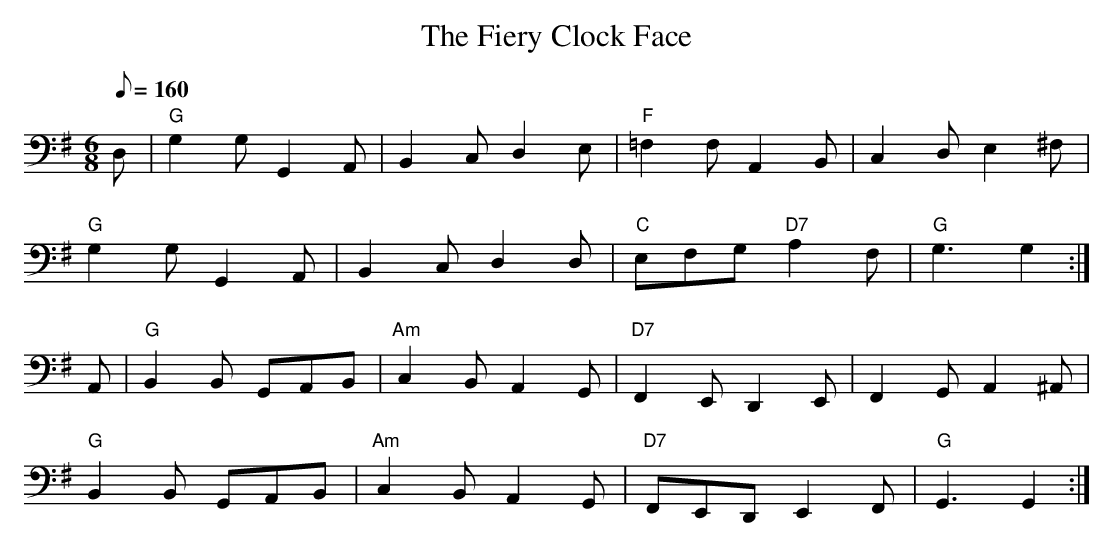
X:1
T: Fiery Clock Face, The
M: 6/8
L: 1/8
Q: 160
K: Gmaj clef=bass middle=d
d | "G" g2 g G2 A | B2 c d2 e | "F" =f2 f A2 B | c2 d e2 ^f |
    "G" g2 g G2 A | B2 c d2 d | "C" efg "D7" a2 f | "G" g3 g2 :|
A | "G" B2 B GAB | "Am" c2 B A2 G | "D7" F2 E D2 E | F2 G A2 ^A |
    "G" B2 B GAB | "Am" c2 B A2 G | "D7" FED E2 F | "G" G3 G2 :|
